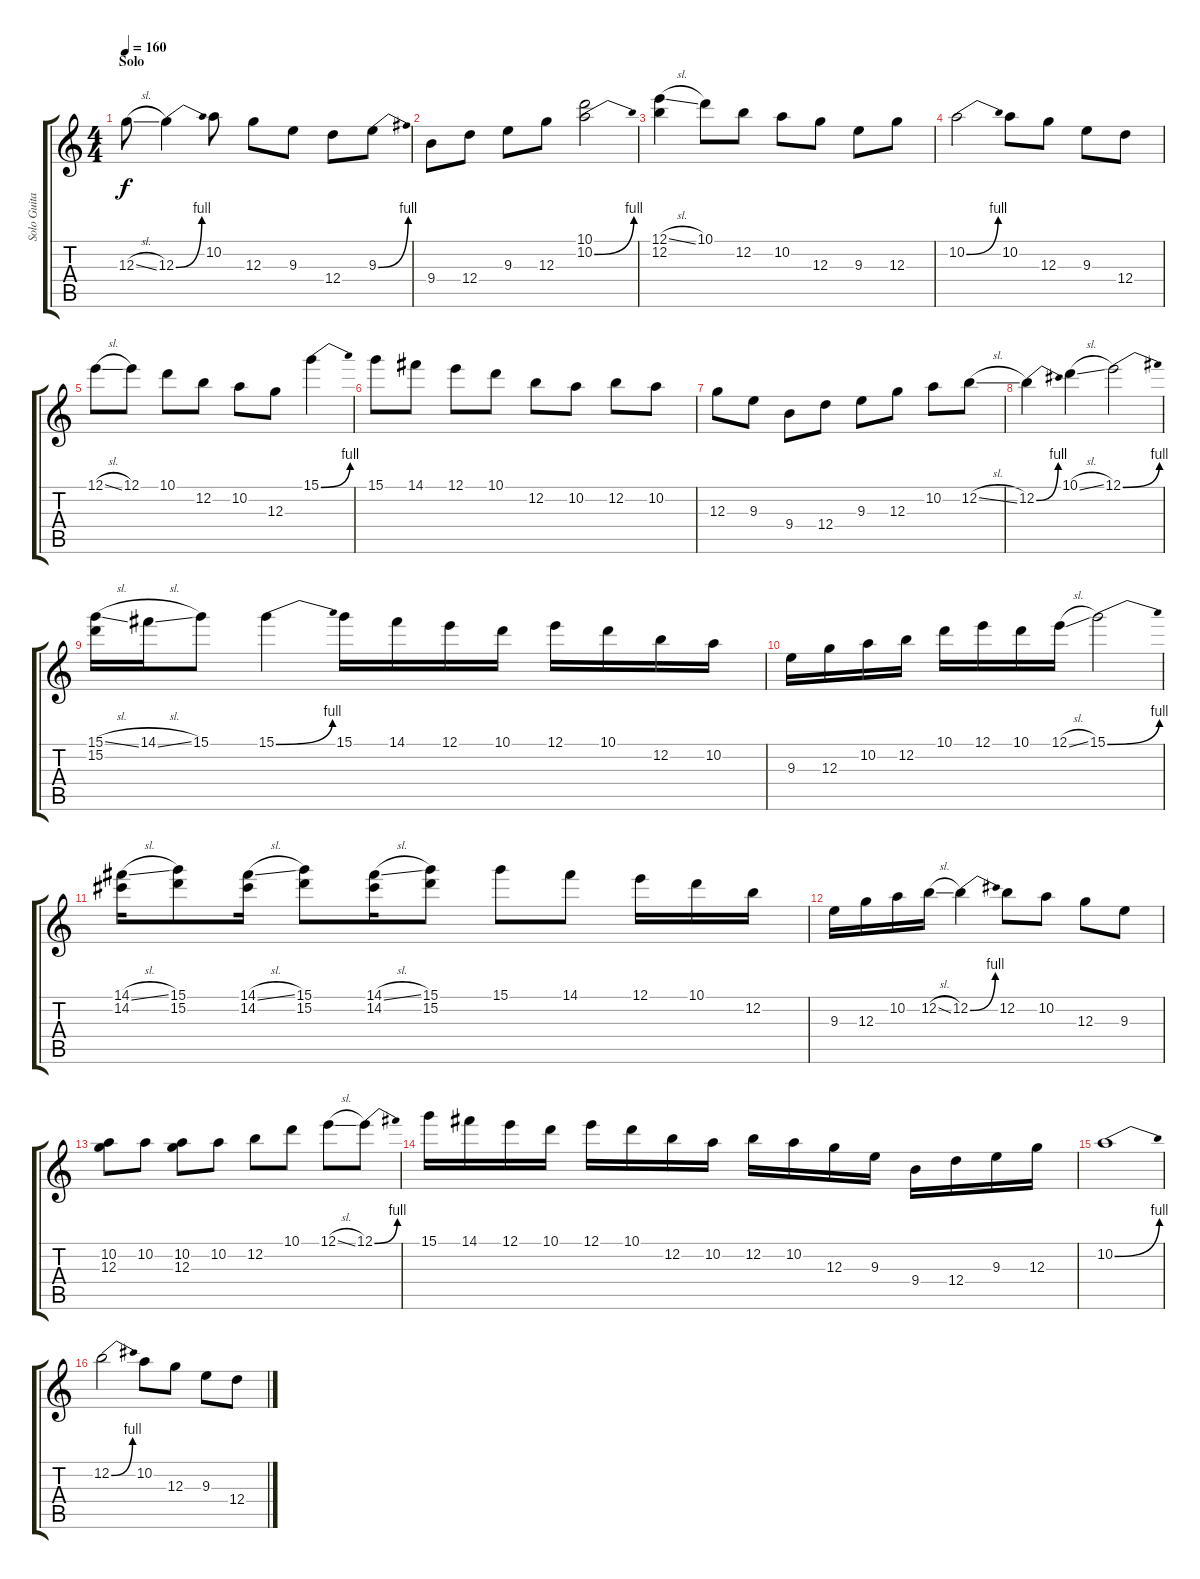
\track ("Solo Guitar" "Solo Guita") {instrument electricguitarjazz}
\staff {score tabs}
\tuning (E4 B3 G3 D3 A2 E2) {hide}
\ts (4 4)
\section ("" "Solo")
\tempo 160
\clef g2
\ks c
12.3{sl}.8{dy f} 12.3{be (bend 0 0 60 4)}.4 10.2.8 12.3.8 9.3.8 12.4.8 9.3{be (bend 0 0 60 4)}.8 |
9.4.8 12.4.8 9.3.8 12.3.8 (10.1 10.2{be (bend 0 0 60 4)}).2 |
(12.1{sl} 12.2).4 10.1.8 12.2.8 10.2.8 12.3.8 9.3.8 12.3.8 |
10.2{be (bend 0 0 60 4)}.2 10.2.8 12.3.8 9.3.8 12.4.8 |
12.1{sl}.8 12.1.8 10.1.8 12.2.8 10.2.8 12.3.8 15.1{be (bend 0 0 60 4)}.4 |
15.1.8 14.1.8 12.1.8 10.1.8 12.2.8 10.2.8 12.2.8 10.2.8 |
12.3.8 9.3.8 9.4.8 12.4.8 9.3.8 12.3.8 10.2.8 12.2{sl}.8 |
12.2{be (bend 0 0 60 4)}.4 10.1{sl}.4 12.1{be (bend 0 0 60 4)}.2 |
(15.1{sl} 15.2).16 14.1{sl}.16 15.1.8 15.1{be (bend 0 0 60 4)}.4 15.1.16 14.1.16 12.1.16 10.1.16 12.1.16 10.1.16 12.2.16 10.2.16 |
9.3.16 12.3.16 10.2.16 12.2.16 10.1.16 12.1.16 10.1.16 12.1{sl}.16 15.1{be (bend 0 0 60 4)}.2 |
(14.1{sl} 14.2).16 (15.1 15.2).8 (14.1{sl} 14.2).16 (15.1 15.2).8 (14.1{sl} 14.2).16 (15.1 15.2).8 15.1.8 14.1.8 12.1.16 10.1.16 12.2.16 |
9.3.16 12.3.16 10.2.16 12.2{sl}.16 12.2{be (bend 0 0 60 4)}.4 12.2.8 10.2.8 12.3.8 9.3.8 |
(10.2 12.3).8 10.2.8 (10.2 12.3).8 10.2.8 12.2.8 10.1.8 12.1{sl}.8 12.1{be (bend 0 0 60 4)}.8 |
15.1.16 14.1.16 12.1.16 10.1.16 12.1.16 10.1.16 12.2.16 10.2.16 12.2.16 10.2.16 12.3.16 9.3.16 9.4.16 12.4.16 9.3.16 12.3.16 |
10.2{be (bend 0 0 60 4)}.1 |
12.2{be (bend 0 0 60 4)}.2 10.2.8 12.3.8 9.3.8 12.4.8
